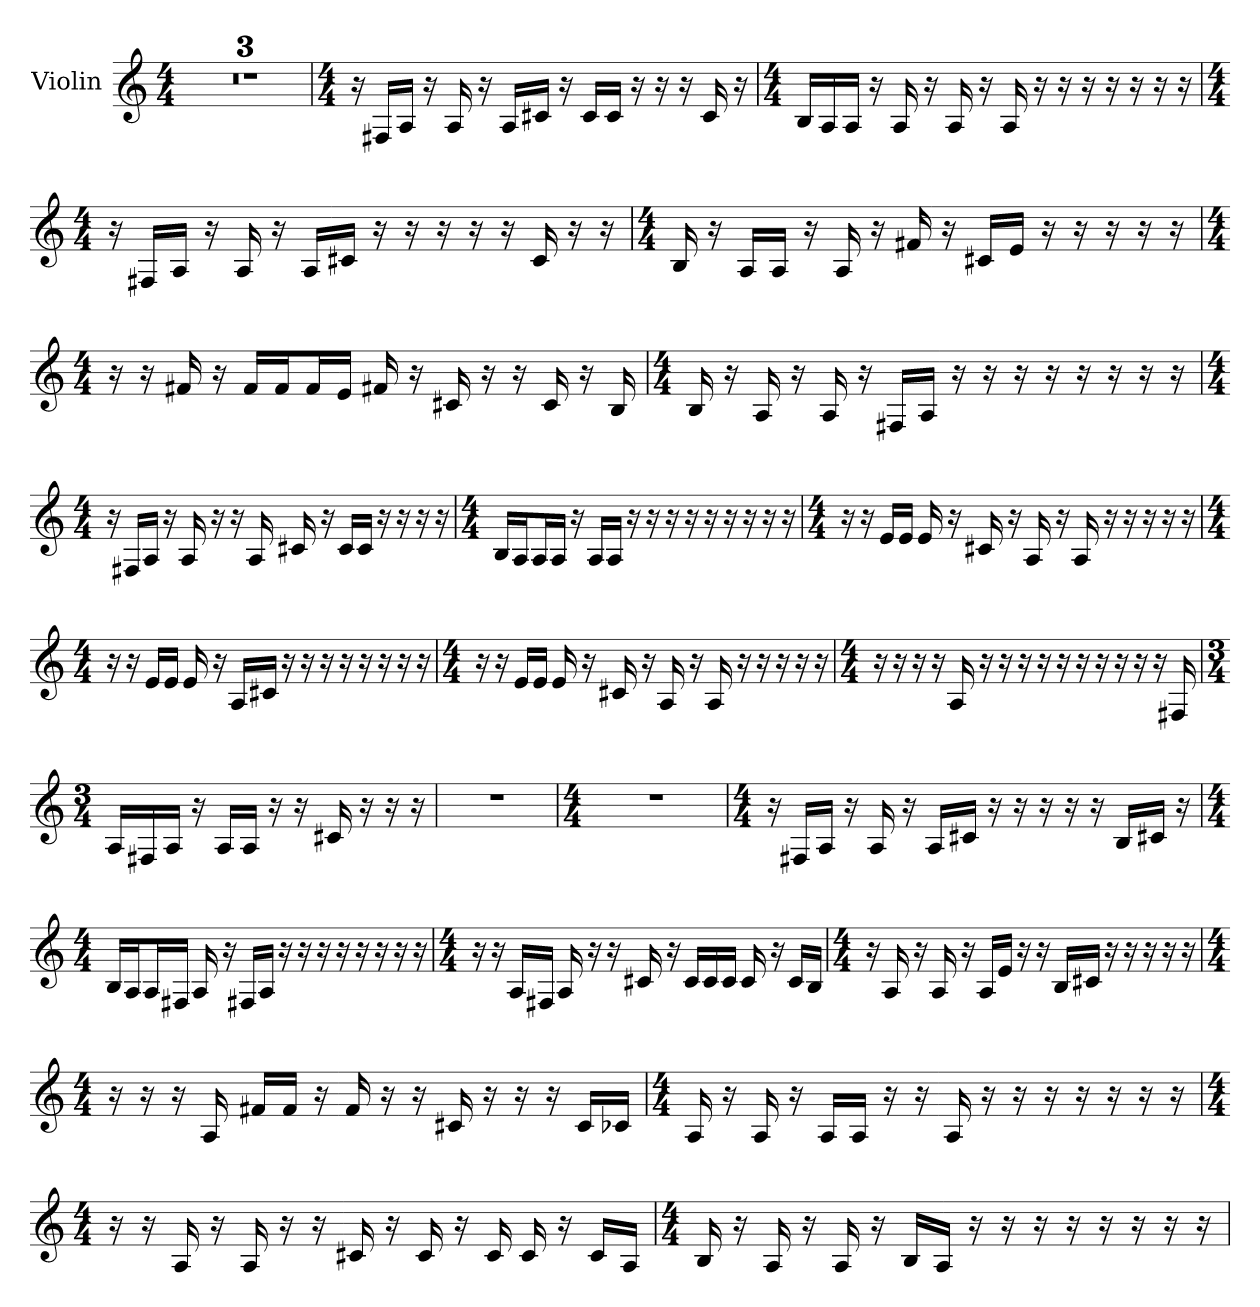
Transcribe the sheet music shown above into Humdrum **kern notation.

**kern
*part1
*staff1
*I"Violin
*I'Vln
*M4/4
=
1r
=
*M4/4
1r
=
*M4/4
1r
=
*M4/4
16r
16F#XLL
16AJJ
16r
16A
16r
16ALL
16c#XJJ
16r
16c#LL
16c#JJ
16r
16r
16r
16c#
16r
=
*M4/4
16BLL
16A
16AJJ
16r
16A
16r
16A
16r
16A
16r
16r
16r
16r
16r
16r
16r
=
*M4/4
16r
16F#XLL
16AJJ
16r
16A
16r
16ALL
16c#XJJ
16r
16r
16r
16r
16r
16c#
16r
16r
=
*M4/4
16B
16r
16ALL
16AJJ
16r
16A
16r
16f#X
16r
16c#XLL
16eJJ
16r
16r
16r
16r
16r
=
*M4/4
16r
16r
16f#X
16r
16f#LL
16f#J
16f#L
16eJJ
16f#X
16r
16c#X
16r
16r
16c#
16r
16B
=
*M4/4
16B
16r
16A
16r
16A
16r
16F#XLL
16AJJ
16r
16r
16r
16r
16r
16r
16r
16r
=
*M4/4
16r
16F#XLL
16AJJ
16r
16A
16r
16r
16A
16c#X
16r
16c#LL
16c#JJ
16r
16r
16r
16r
=
*M4/4
16BLL
16AJ
16AL
16AJJ
16r
16ALL
16AJJ
16r
16r
16r
16r
16r
16r
16r
16r
16r
=
*M4/4
16r
16r
16eLL
16eJJ
16e
16r
16c#X
16r
16A
16r
16A
16r
16r
16r
16r
16r
=
*M4/4
16r
16r
16eLL
16eJJ
16e
16r
16ALL
16c#XJJ
16r
16r
16r
16r
16r
16r
16r
16r
=
*M4/4
16r
16r
16eLL
16eJJ
16e
16r
16c#X
16r
16A
16r
16A
16r
16r
16r
16r
16r
=
*M4/4
16r
16r
16r
16r
16A
16r
16r
16r
16r
16r
16r
16r
16r
16r
16r
16F#X
=
*M3/4
16ALL
16F#X
16AJJ
16r
16ALL
16AJJ
16r
16r
16c#X
16r
16r
16r
=
2.r
=
*M4/4
1r
=
*M4/4
16r
16F#XLL
16AJJ
16r
16A
16r
16ALL
16c#XJJ
16r
16r
16r
16r
16r
16BLL
16c#XJJ
16r
=
*M4/4
16BLL
16AJ
16AL
16F#XJJ
16A
16r
16F#XLL
16AJJ
16r
16r
16r
16r
16r
16r
16r
16r
=
*M4/4
16r
16r
16ALL
16F#XJJ
16A
16r
16r
16c#X
16r
16c#LL
16c#
16c#JJ
16c#
16r
16c#LL
16BJJ
=
*M4/4
16r
16A
16r
16A
16r
16ALL
16eJJ
16r
16r
16BLL
16c#XJJ
16r
16r
16r
16r
16r
=
*M4/4
16r
16r
16r
16A
16f#XLL
16f#JJ
16r
16f#
16r
16r
16c#X
16r
16r
16r
16c#LL
16c-XJJ
=
*M4/4
16A
16r
16A
16r
16ALL
16AJJ
16r
16r
16A
16r
16r
16r
16r
16r
16r
16r
=
*M4/4
16r
16r
16A
16r
16A
16r
16r
16c#X
16r
16c#
16r
16c#
16c#
16r
16c#LL
16AJJ
=
*M4/4
16B
16r
16A
16r
16A
16r
16BLL
16AJJ
16r
16r
16r
16r
16r
16r
16r
16r
=
*-
